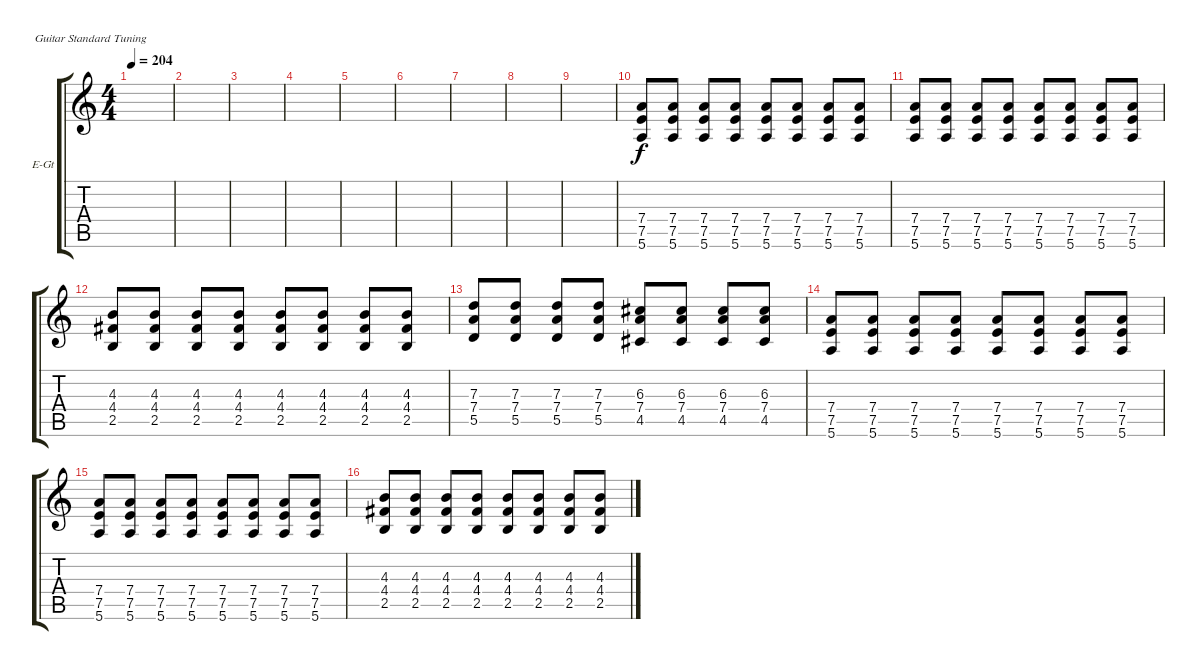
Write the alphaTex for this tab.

\defaultSystemsLayout 4
\bracketExtendMode groupsimilarinstruments
\firstSystemTrackNameOrientation horizontal
\otherSystemsTrackNameOrientation horizontal
\track ("Electric Guitar" "E-Gt") {instrument distortionguitar}
\staff {score tabs}
\tuning (E4 B3 G3 D3 A2 E2)
\ts (4 4)
\tempo 204
\clef g2
\ks c
|
|
|
|
|
|
|
|
|
(5.6 7.5 7.4).8 (5.6 7.5 7.4).8 (5.6 7.5 7.4).8 (5.6 7.5 7.4).8 (5.6 7.5 7.4).8 (5.6 7.5 7.4).8 (5.6 7.5 7.4).8 (5.6 7.5 7.4).8 |
(5.6 7.5 7.4).8 (5.6 7.5 7.4).8 (5.6 7.5 7.4).8 (5.6 7.5 7.4).8 (5.6 7.5 7.4).8 (5.6 7.5 7.4).8 (5.6 7.5 7.4).8 (5.6 7.5 7.4).8 |
(2.5 4.4 4.3).8 (2.5 4.4 4.3).8 (2.5 4.4 4.3).8 (2.5 4.4 4.3).8 (2.5 4.4 4.3).8 (2.5 4.4 4.3).8 (2.5 4.4 4.3).8 (2.5 4.4 4.3).8 |
(5.5 7.4 7.3).8 (5.5 7.4 7.3).8 (5.5 7.4 7.3).8 (5.5 7.4 7.3).8 (4.5 7.4 6.3).8 (4.5 7.4 6.3).8 (4.5 7.4 6.3).8 (4.5 7.4 6.3).8 |
(5.6 7.5 7.4).8 (5.6 7.5 7.4).8 (5.6 7.5 7.4).8 (5.6 7.5 7.4).8 (5.6 7.5 7.4).8 (5.6 7.5 7.4).8 (5.6 7.5 7.4).8 (5.6 7.5 7.4).8 |
(5.6 7.5 7.4).8 (5.6 7.5 7.4).8 (5.6 7.5 7.4).8 (5.6 7.5 7.4).8 (5.6 7.5 7.4).8 (5.6 7.5 7.4).8 (5.6 7.5 7.4).8 (5.6 7.5 7.4).8 |
(2.5 4.4 4.3).8 (2.5 4.4 4.3).8 (2.5 4.4 4.3).8 (2.5 4.4 4.3).8 (2.5 4.4 4.3).8 (2.5 4.4 4.3).8 (2.5 4.4 4.3).8 (2.5 4.4 4.3).8
